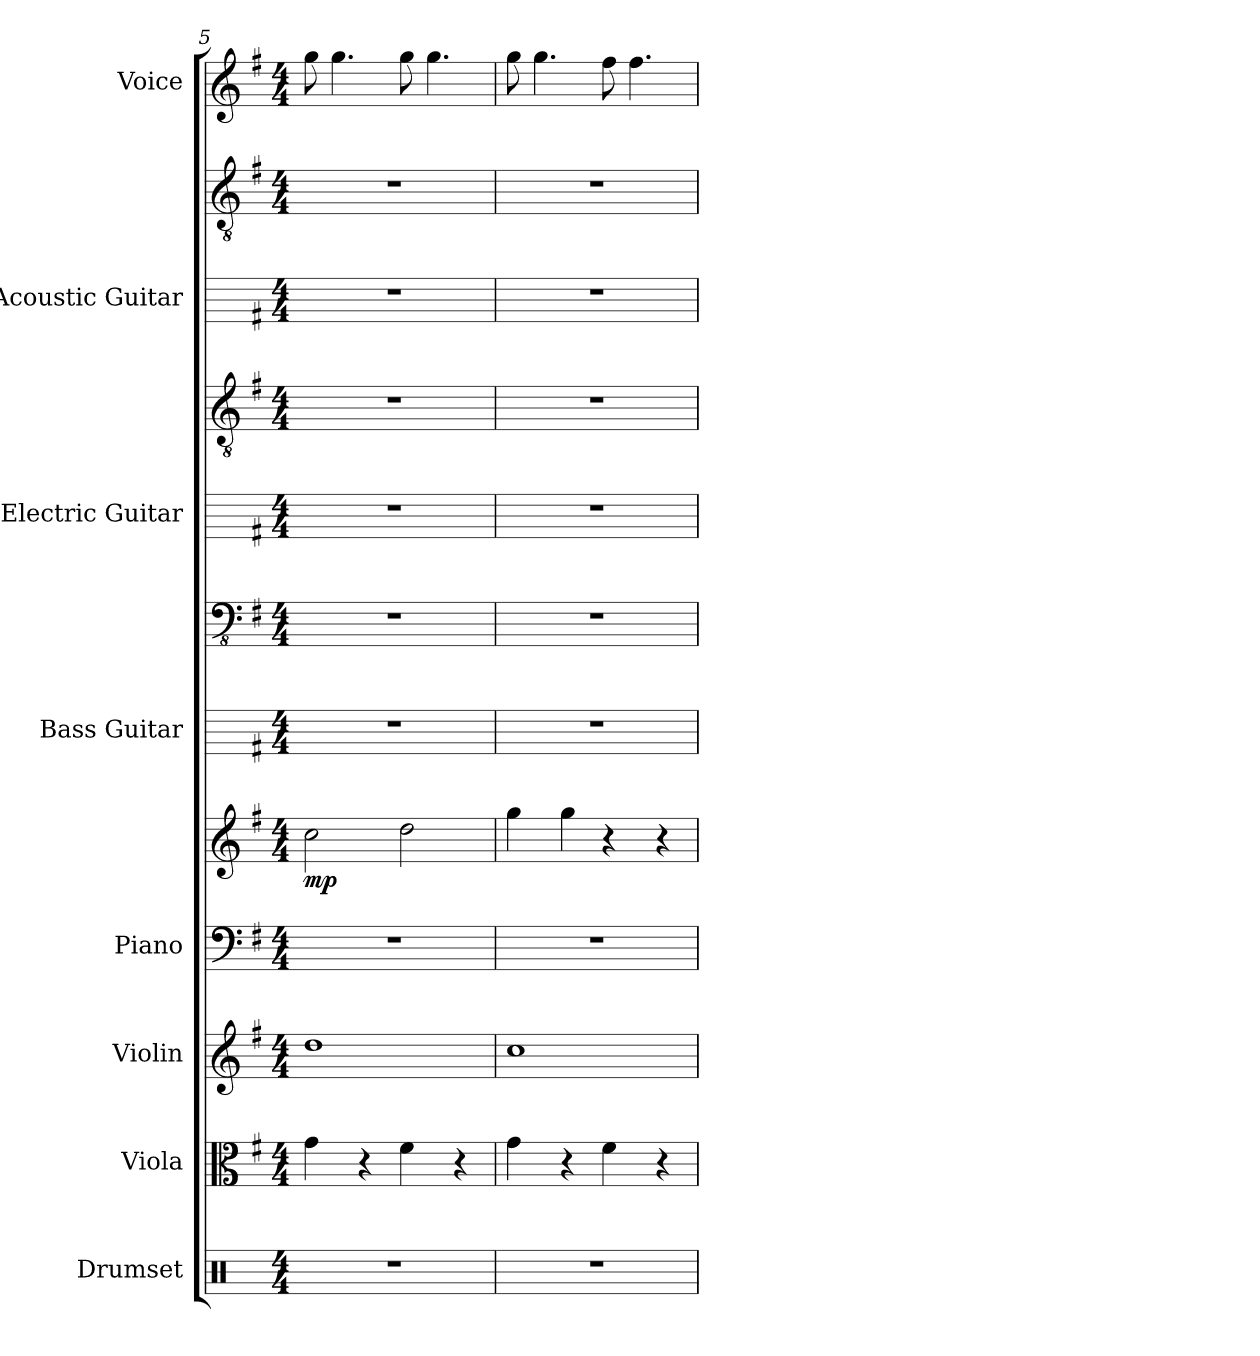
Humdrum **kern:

**kern	**kern	**kern	**kern	**kern	**dynam	**kern	**kern	**kern	**kern	**kern	**kern	**kern
*part8	*part7	*part6	*part5	*part5	*part5	*part4	*part4	*part3	*part3	*part2	*part2	*part1
*staff12	*staff11	*staff10	*staff9	*staff8	*staff8/9	*staff7	*staff6	*staff5	*staff4	*staff3	*staff2	*staff1
*I"Drumset	*I"Viola	*I"Violin	*I"Piano	*	*	*I"Bass Guitar	*	*I"Electric Guitar	*	*I"Acoustic Guitar	*	*I"Voice
*I'Drs.	*I'Vla.	*I'Vln.	*I'Pno.	*	*	*I'B. Guit.	*	*I'El. Guit.	*	*I'Guit.	*	*I'Vo.
*clefX	*clefC3	*clefG2	*clefF4	*clefG2	*	*	*clefFv4	*	*clefGv2	*	*clefGv2	*clefG2
*k[]	*k[f#]	*k[f#]	*k[f#]	*k[f#]	*	*k[f#]	*k[f#]	*k[f#]	*k[f#]	*k[f#]	*k[f#]	*k[f#]
*M4/4	*M4/4	*M4/4	*M4/4	*M4/4	*	*M4/4	*M4/4	*M4/4	*M4/4	*M4/4	*M4/4	*M4/4
=5	=5	=5	=5	=5	=5	=5	=5	=5	=5	=5	=5	=5
!	!	!	!	!	!LO:DY:b	!	!	!	!	!	!	!
1r	4g\	1dd	1r	2cc\	mp	1r	1r	1r	1r	1r	1r	8gg\
.	.	.	.	.	.	.	.	.	.	.	.	4.gg\
.	4r	.	.	.	.	.	.	.	.	.	.	.
.	4f#\	.	.	2dd\	.	.	.	.	.	.	.	8gg\
.	.	.	.	.	.	.	.	.	.	.	.	4.gg\
.	4r	.	.	.	.	.	.	.	.	.	.	.
=6	=6	=6	=6	=6	=6	=6	=6	=6	=6	=6	=6	=6
1r	4g\	1cc	1r	4gg\	.	1r	1r	1r	1r	1r	1r	8gg\
.	.	.	.	.	.	.	.	.	.	.	.	4.gg\
.	4r	.	.	4gg\	.	.	.	.	.	.	.	.
.	4f#\	.	.	4r	.	.	.	.	.	.	.	8ff#\
.	.	.	.	.	.	.	.	.	.	.	.	4.ff#\
.	4r	.	.	4r	.	.	.	.	.	.	.	.
=	=	=	=	=	=	=	=	=	=	=	=	=
*-	*-	*-	*-	*-	*-	*-	*-	*-	*-	*-	*-	*-
